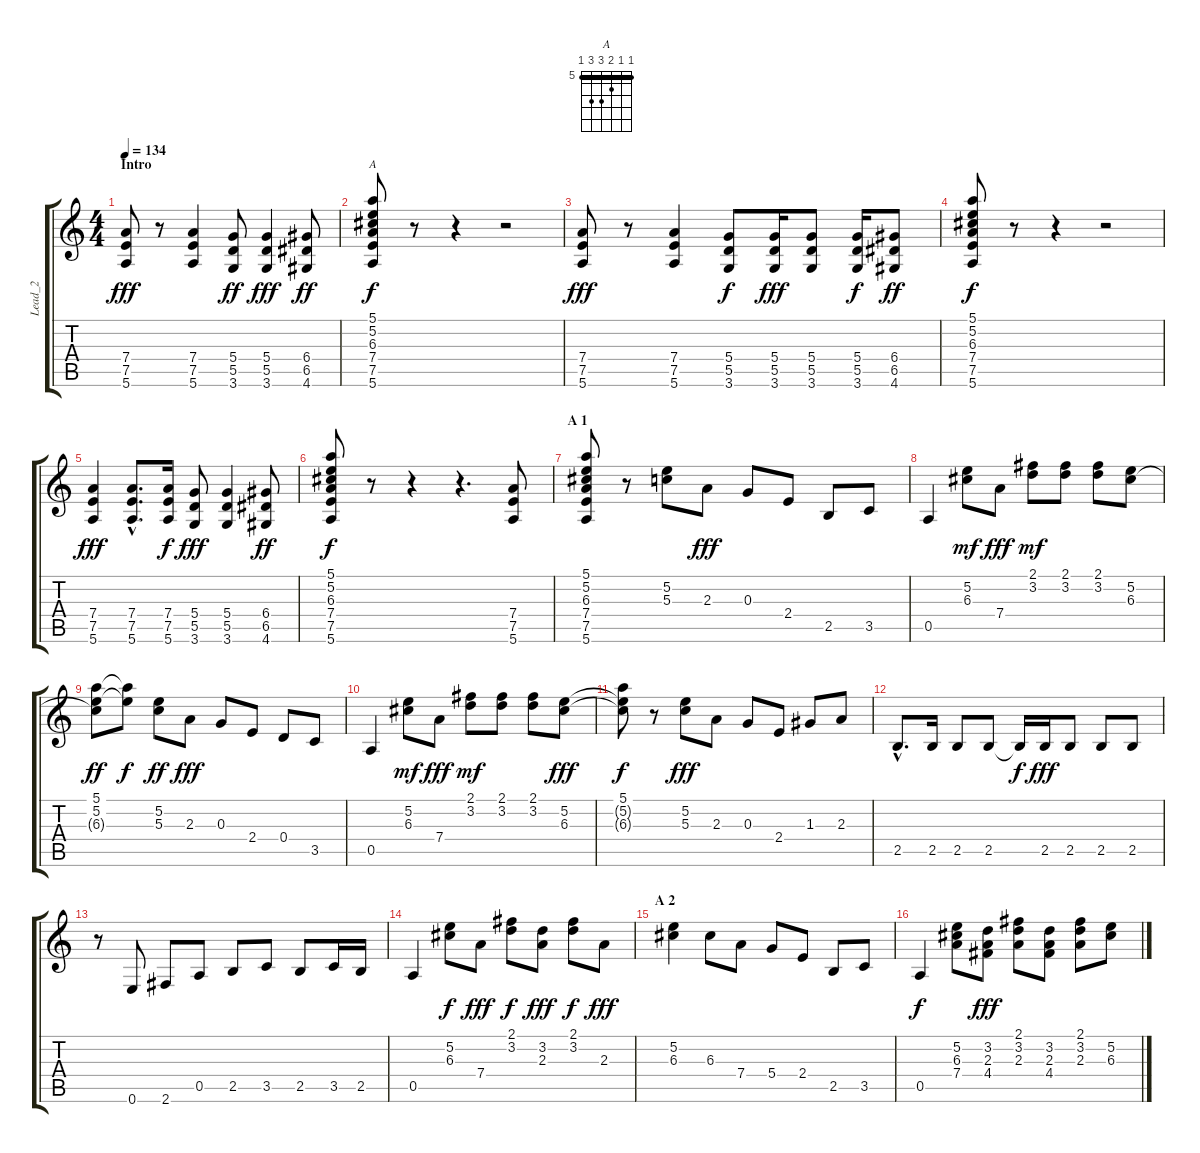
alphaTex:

\track ("Lead_2" "Lead_2") {instrument electricguitarclean}
\staff {score tabs}
\tuning (E4 B3 G3 D3 A2 E2) {hide}
\chord ("A" 5 5 6 7 7 5) {firstfret 5 barre 5}
\ts (4 4)
\section ("" "Intro")
\tempo 134
\clef g2
\ks c
(7.4 7.5 5.6).8{dy fff instrument electricguitarclean} r.8 (7.4 7.5 5.6).4 (5.4 5.5 3.6).8{dy ff} (5.4 5.5 3.6).4{dy fff} (6.4 6.5 4.6).8{dy ff} |
(5.1 5.2 6.3 7.4 7.5 5.6).8{ch "A" dy f} r.8 r.4 r.2 |
(7.4 7.5 5.6).8{dy fff} r.8 (7.4 7.5 5.6).4 (5.4 5.5 3.6).8{dy f} (5.4 5.5 3.6).16{dy fff} (5.4 5.5 3.6).8 (5.4 5.5 3.6).16{dy f} (6.4 6.5 4.6).8{dy ff} |
(5.1 5.2 6.3 7.4 7.5 5.6).8{dy f} r.8 r.4 r.2 |
(7.4 7.5 5.6).4{dy fff} (7.4{hac} 7.5{hac} 5.6{hac}).8{d} (7.4 7.5 5.6).16{dy f} (5.4 5.5 3.6).8{dy fff} (5.4 5.5 3.6).4 (6.4 6.5 4.6).8{dy ff} |
(5.1 5.2 6.3 7.4 7.5 5.6).8{dy f} r.8 r.4 r.4{d} (7.4 7.5 5.6).8 |
\section ("" "A 1")
(5.1 5.2 6.3 7.4 7.5 5.6).8 r.8 (5.2 5.3).8{volume 16 instrument electricguitarclean} 2.3.8{dy fff} 0.3.8 2.4.8 2.5.8 3.5.8 |
0.5.4 (5.2 6.3).8{dy mf} 7.4.8{dy fff} (2.1 3.2).8{dy mf} (2.1 3.2).8 (2.1 3.2).8 (5.2 6.3).8 |
(5.1 5.2 6.3{t}).8{dy ff} (5.1{t} 5.2{t}).8{dy f} (5.2 5.3).8{dy ff} 2.3.8{dy fff} 0.3.8 2.4.8 0.4.8 3.5.8 |
0.5.4 (5.2 6.3).8{dy mf} 7.4.8{dy fff} (2.1 3.2).8{dy mf} (2.1 3.2).8 (2.1 3.2).8 (5.2 6.3).8{dy fff} |
(5.1 5.2{t} 6.3{t}).8{dy f} r.8 (5.2 5.3).8{dy fff} 2.3.8 0.3.8 2.4.8 1.3.8 2.3.8 |
2.5{hac}.8{d} 2.5.16 2.5.8 2.5.8 2.5{t}.16{dy f} 2.5.16{dy fff} 2.5.8 2.5.8 2.5.8 |
r.8 0.6.8 2.6.8 0.5.8 2.5.8 3.5.8 2.5.8 3.5.16 2.5.16 |
0.5.4 (5.2 6.3).8{dy f} 7.4.8{dy fff} (2.1 3.2).8{dy f} (3.2 2.3).8{dy fff} (2.1 3.2).8{dy f} 2.3.8{dy fff} |
\section ("" "A 2")
(5.2 6.3).4 6.3.8{volume 16 instrument electricguitarclean} 7.4.8 5.4.8 2.4.8 2.5.8 3.5.8 |
0.5.4{dy f} (5.2 6.3 7.4).8 (3.2 2.3 4.4).8{dy fff} (2.1 3.2 2.3).8 (3.2 2.3 4.4).8 (2.1 3.2 2.3).8 (5.2 6.3).8
